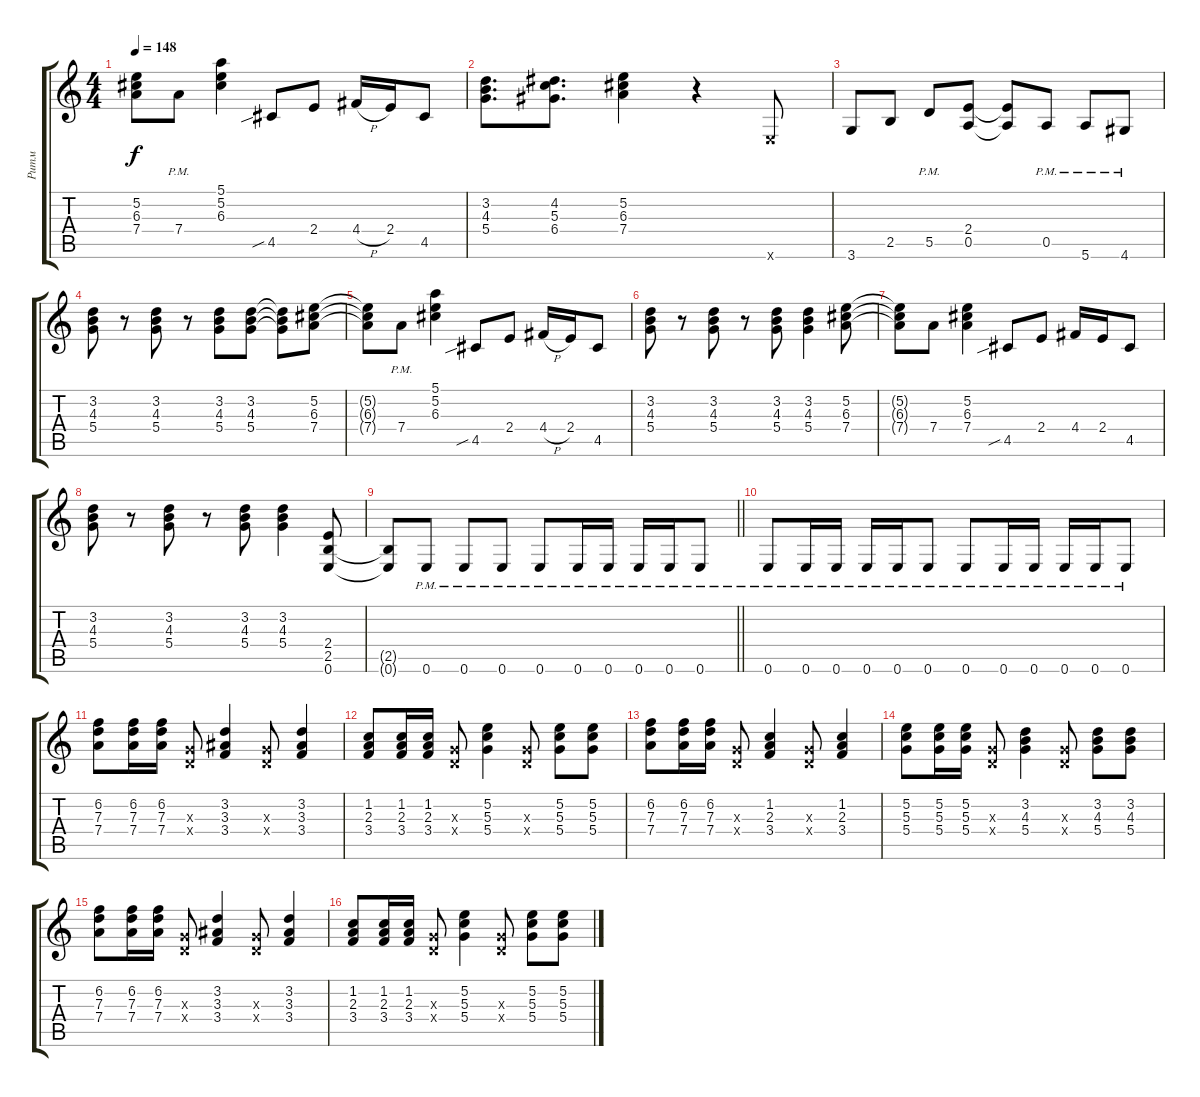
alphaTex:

\track ("Ритм" "Ритм") {instrument distortionguitar}
\staff {score tabs}
\tuning (E4 B3 G3 D3 A2 E2) {hide}
\ts (4 4)
\tempo 148
\clef g2
\ks c
(5.2{t} 6.3{t} 7.4{t}).8{dy f} 7.4{pm}.8 (5.1 5.2 6.3).4 4.5{sib}.8 2.4.8 4.4{h}.16 2.4.16 4.5.8 |
(3.2 4.3 5.4).8{d} (4.2 5.3 6.4).8{d} (5.2 6.3 7.4).4 r.4 0.6{x}.8 |
3.6.8 2.5.8 5.5{pm}.8 (2.4 0.5).8 (2.4{t} 0.5{t}).8 0.5{pm}.8 5.6{pm}.8 4.6{pm}.8 |
(3.2 4.3 5.4).8 r.8 (3.2 4.3 5.4).8 r.8 (3.2 4.3 5.4).8 (3.2 4.3 5.4).8 (3.2{t} 4.3{t} 5.4{t}).8 (5.2 6.3 7.4).8 |
(5.2{t} 6.3{t} 7.4{t}).8 7.4{pm}.8 (5.1 5.2 6.3).4 4.5{sib}.8 2.4.8 4.4{h}.16 2.4.16 4.5.8 |
(3.2 4.3 5.4).8 r.8 (3.2 4.3 5.4).8 r.8 (3.2 4.3 5.4).8 (3.2 4.3 5.4).4 (5.2 6.3 7.4).8 |
(5.2{t} 6.3{t} 7.4{t}).8 7.4.8 (5.2 6.3 7.4).4 4.5{sib}.8 2.4.8 4.4.16 2.4.16 4.5.8 |
(3.2 4.3 5.4).8 r.8 (3.2 4.3 5.4).8 r.8 (3.2 4.3 5.4).8 (3.2 4.3 5.4).4 (2.4 2.5 0.6).8 |
\barLineRight lightlight
(2.5{t} 0.6{t}).8 0.6{pm}.8 0.6{pm}.8 0.6{pm}.8 0.6{pm}.8 0.6{pm}.16 0.6{pm}.16 0.6{pm}.16 0.6{pm}.16 0.6{pm}.8 |
0.6{pm}.8 0.6{pm}.16 0.6{pm}.16 0.6{pm}.16 0.6{pm}.16 0.6{pm}.8 0.6{pm}.8 0.6{pm}.16 0.6{pm}.16 0.6{pm}.16 0.6{pm}.16 0.6{pm}.8 |
(6.2 7.3 7.4).8{instrument electricguitarjazz} (6.2 7.3 7.4).16 (6.2 7.3 7.4).16 (0.3{x} 0.4{x}).8 (3.2 3.3 3.4).4 (0.3{x} 0.4{x}).8 (3.2 3.3 3.4).4 |
(1.2 2.3 3.4).8 (1.2 2.3 3.4).16 (1.2 2.3 3.4).16 (0.3{x} 0.4{x}).8 (5.2 5.3 5.4).4 (0.3{x} 0.4{x}).8 (5.2 5.3 5.4).8 (5.2 5.3 5.4).8 |
(6.2 7.3 7.4).8 (6.2 7.3 7.4).16 (6.2 7.3 7.4).16 (0.3{x} 0.4{x}).8 (1.2 2.3 3.4).4 (0.3{x} 0.4{x}).8 (1.2 2.3 3.4).4 |
(5.2 5.3 5.4).8 (5.2 5.3 5.4).16 (5.2 5.3 5.4).16 (0.3{x} 0.4{x}).8 (3.2 4.3 5.4).4 (0.3{x} 0.4{x}).8 (3.2 4.3 5.4).8 (3.2 4.3 5.4).8 |
(6.2 7.3 7.4).8 (6.2 7.3 7.4).16 (6.2 7.3 7.4).16 (0.3{x} 0.4{x}).8 (3.2 3.3 3.4).4 (0.3{x} 0.4{x}).8 (3.2 3.3 3.4).4 |
(1.2 2.3 3.4).8 (1.2 2.3 3.4).16 (1.2 2.3 3.4).16 (0.3{x} 0.4{x}).8 (5.2 5.3 5.4).4 (0.3{x} 0.4{x}).8 (5.2 5.3 5.4).8 (5.2 5.3 5.4).8
